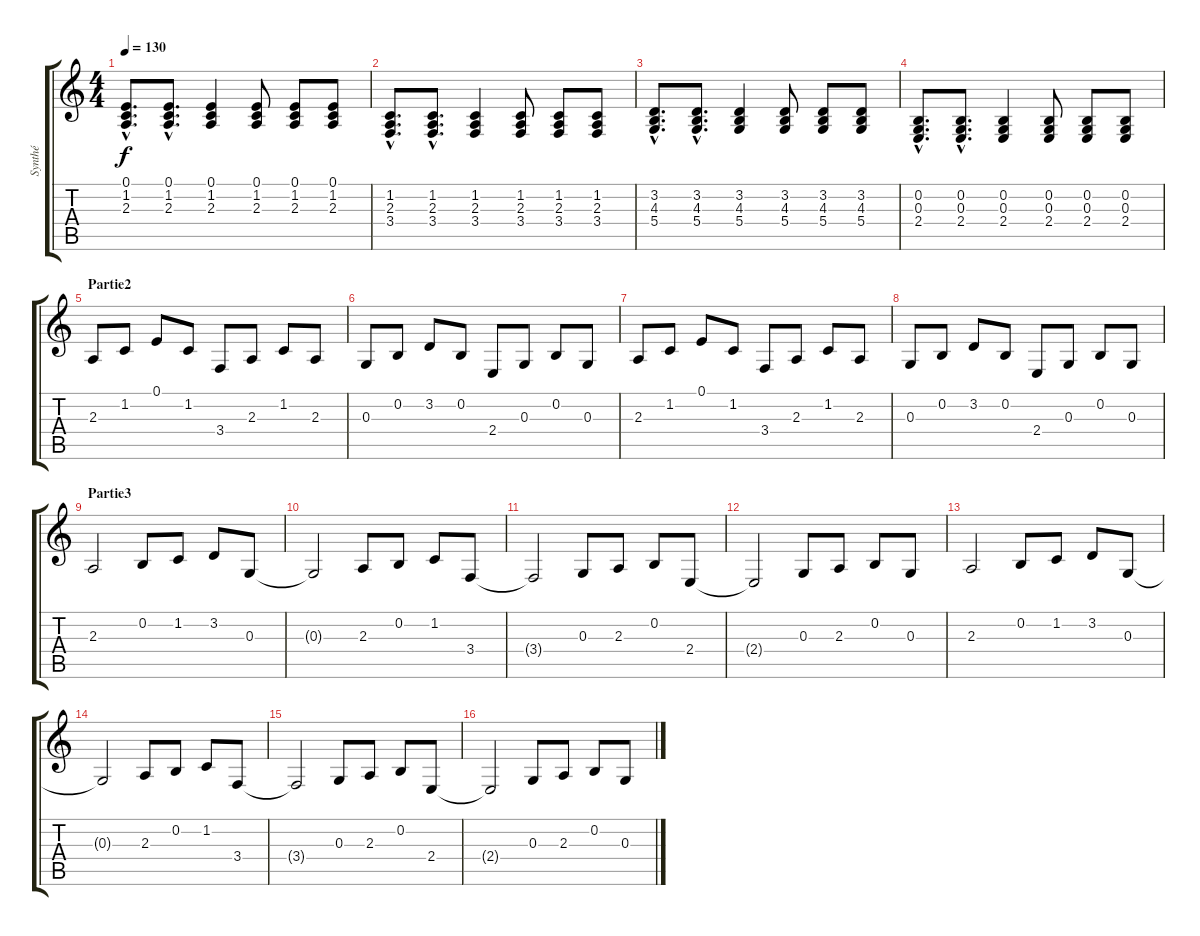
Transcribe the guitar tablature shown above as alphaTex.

\track ("Synthé" "Synthé") {instrument lead2sawtooth}
\staff {score tabs}
\tuning (E4 B3 G3 D3 A2 E2) {hide}
\ts (4 4)
\tempo 130
\clef g2
\ks c
(0.1{hac} 1.2{hac} 2.3{hac}).8{d dy f} (0.1{hac} 1.2{hac} 2.3{hac}).8{d} (0.1 1.2 2.3).4 (0.1 1.2 2.3).8 (0.1 1.2 2.3).8 (0.1 1.2 2.3).8 |
(1.2{hac} 2.3{hac} 3.4{hac}).8{d} (1.2{hac} 2.3{hac} 3.4{hac}).8{d} (1.2 2.3 3.4).4 (1.2 2.3 3.4).8 (1.2 2.3 3.4).8 (1.2 2.3 3.4).8 |
(3.2{hac} 4.3{hac} 5.4{hac}).8{d} (3.2{hac} 4.3{hac} 5.4{hac}).8{d} (3.2 4.3 5.4).4 (3.2 4.3 5.4).8 (3.2 4.3 5.4).8 (3.2 4.3 5.4).8 |
(0.2{hac} 0.3{hac} 2.4{hac}).8{d} (0.2{hac} 0.3{hac} 2.4{hac}).8{d} (0.2 0.3 2.4).4 (0.2 0.3 2.4).8 (0.2 0.3 2.4).8 (0.2 0.3 2.4).8 |
\section ("" "Partie2")
2.3.8 1.2.8 0.1.8 1.2.8 3.4.8 2.3.8 1.2.8 2.3.8 |
0.3.8 0.2.8 3.2.8 0.2.8 2.4.8 0.3.8 0.2.8 0.3.8 |
2.3.8 1.2.8 0.1.8 1.2.8 3.4.8 2.3.8 1.2.8 2.3.8 |
0.3.8 0.2.8 3.2.8 0.2.8 2.4.8 0.3.8 0.2.8 0.3.8 |
\section ("" "Partie3")
2.3.2 0.2.8 1.2.8 3.2.8 0.3.8 |
0.3{t}.2 2.3.8 0.2.8 1.2.8 3.4.8 |
3.4{t}.2 0.3.8 2.3.8 0.2.8 2.4.8 |
2.4{t}.2 0.3.8 2.3.8 0.2.8 0.3.8 |
2.3.2 0.2.8 1.2.8 3.2.8 0.3.8 |
0.3{t}.2 2.3.8 0.2.8 1.2.8 3.4.8 |
3.4{t}.2 0.3.8 2.3.8 0.2.8 2.4.8 |
2.4{t}.2 0.3.8 2.3.8 0.2.8 0.3.8
